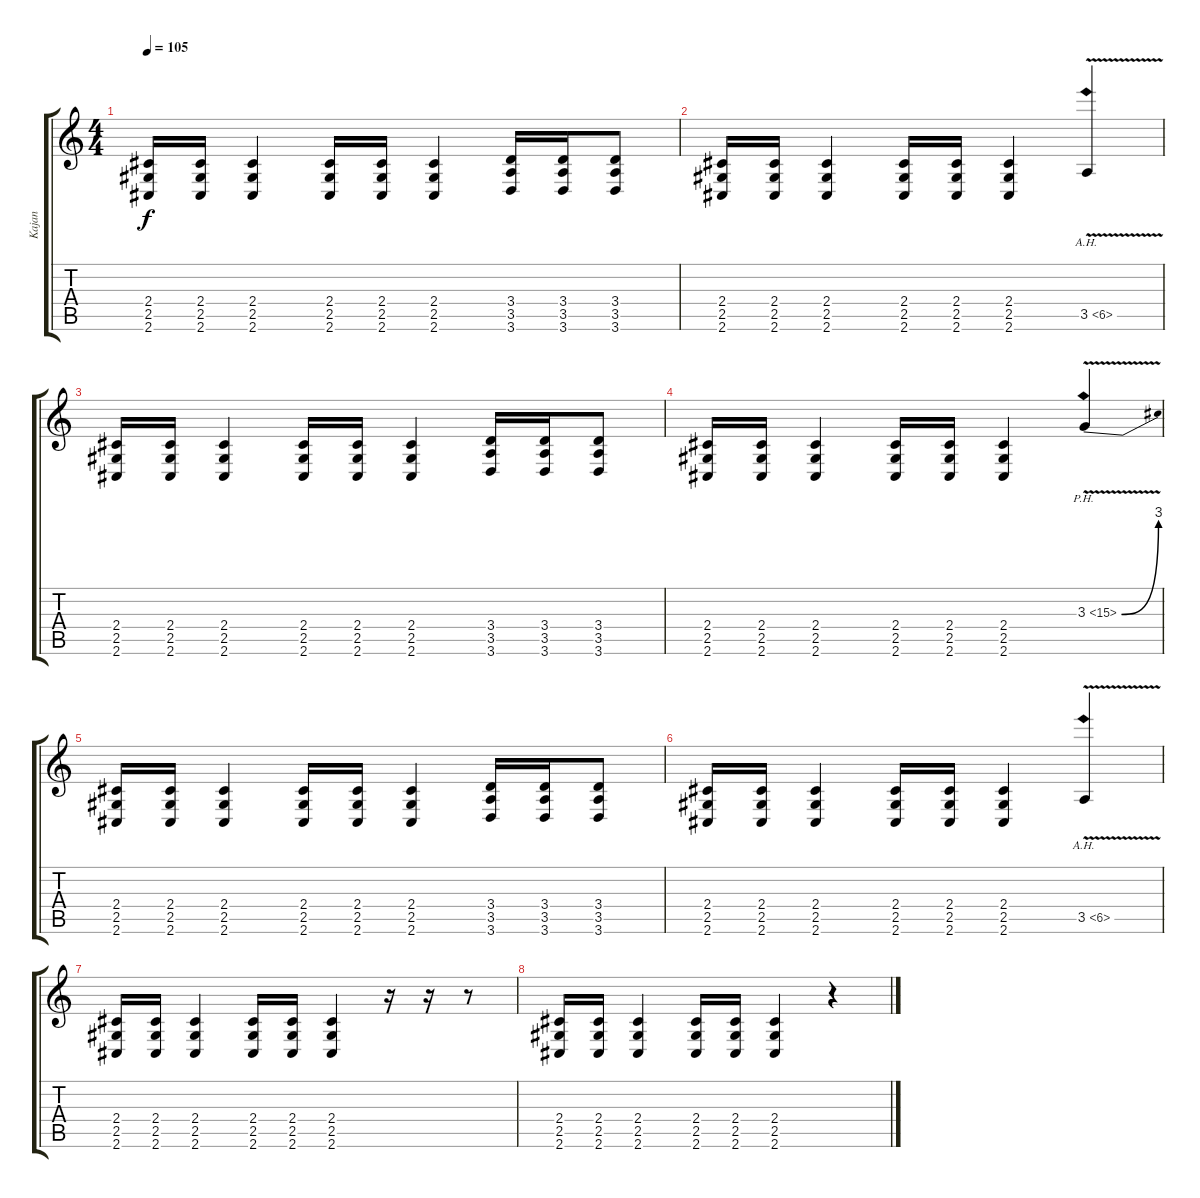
\track ("Kajan" "Kajan") {instrument distortionguitar}
\staff {score tabs}
\tuning (Db4 Ab3 E3 B2 Gb2 B1) {hide}
\ts (4 4)
\tempo 105
\clef g2
\ks c
(2.4 2.5 2.6).16{dy f} (2.4 2.5 2.6).16 (2.4 2.5 2.6).4 (2.4 2.5 2.6).16 (2.4 2.5 2.6).16 (2.4 2.5 2.6).4 (3.4 3.5 3.6).16 (3.4 3.5 3.6).16 (3.4 3.5 3.6).8 |
(2.4 2.5 2.6).16 (2.4 2.5 2.6).16 (2.4 2.5 2.6).4 (2.4 2.5 2.6).16 (2.4 2.5 2.6).16 (2.4 2.5 2.6).4 3.5{ah 3 v}.4 |
(2.4 2.5 2.6).16 (2.4 2.5 2.6).16 (2.4 2.5 2.6).4 (2.4 2.5 2.6).16 (2.4 2.5 2.6).16 (2.4 2.5 2.6).4 (3.4 3.5 3.6).16 (3.4 3.5 3.6).16 (3.4 3.5 3.6).8 |
(2.4 2.5 2.6).16 (2.4 2.5 2.6).16 (2.4 2.5 2.6).4 (2.4 2.5 2.6).16 (2.4 2.5 2.6).16 (2.4 2.5 2.6).4 3.3{be (bend 0 0 60 12) ph 12 v}.4 |
(2.4 2.5 2.6).16 (2.4 2.5 2.6).16 (2.4 2.5 2.6).4 (2.4 2.5 2.6).16 (2.4 2.5 2.6).16 (2.4 2.5 2.6).4 (3.4 3.5 3.6).16 (3.4 3.5 3.6).16 (3.4 3.5 3.6).8 |
(2.4 2.5 2.6).16 (2.4 2.5 2.6).16 (2.4 2.5 2.6).4 (2.4 2.5 2.6).16 (2.4 2.5 2.6).16 (2.4 2.5 2.6).4 3.5{ah 3 v}.4 |
(2.4 2.5 2.6).16 (2.4 2.5 2.6).16 (2.4 2.5 2.6).4 (2.4 2.5 2.6).16 (2.4 2.5 2.6).16 (2.4 2.5 2.6).4 r.16 r.16 r.8 |
(2.4 2.5 2.6).16 (2.4 2.5 2.6).16 (2.4 2.5 2.6).4 (2.4 2.5 2.6).16 (2.4 2.5 2.6).16 (2.4 2.5 2.6).4 r.4
